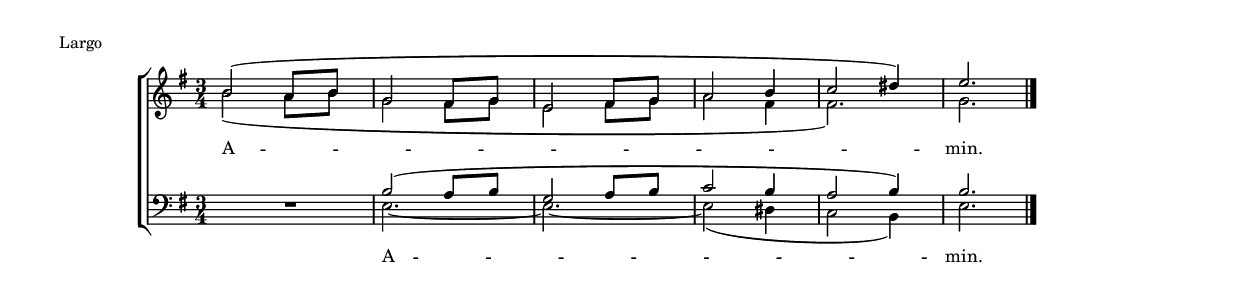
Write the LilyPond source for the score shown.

\version "2.19.80"
\include "defines.ly"
#(define myNoteSpacing 5.0)
#(define raggedRight #t)
midiTempo = 
  \midi {
    \tempo 4 = 80
    }


\include "preamble.ly"

\header {
  meter = "Largo"
}

global = {
  \globalPreamble
  \key e \minor
  \time 3/4
}

womenWords = \lyricmode { A -- min. }
menWords = \womenWords

sopMusic = \relative c' {
  b'2( a8[ b8]
  g2 fis8[ g8]
  e2 fis8[ g8]
  a2 b4
  c2 dis4)
  e2. \bar "|."
}

altoMusic = \relative c' {
  b'2( a8[ b8]
  g2 fis8[ g8]
  e2 fis8[ g8]
  a2 fis4
  fis2.)
  g2.
}

tenorMusic = \relative c' {
  \oneVoice R2. \voiceOne
  b2( a8[ b8]
  g2 a8[ b8]
  c2 b4
  a2 b4)
  b2.
}

bassMusic = \relative c' {
  \oneVoice R2. \voiceTwo
  e,2.~
  e2.~
  e2( dis4
  c2 b4)
  e2.
}

\include "two-staves.ly"
